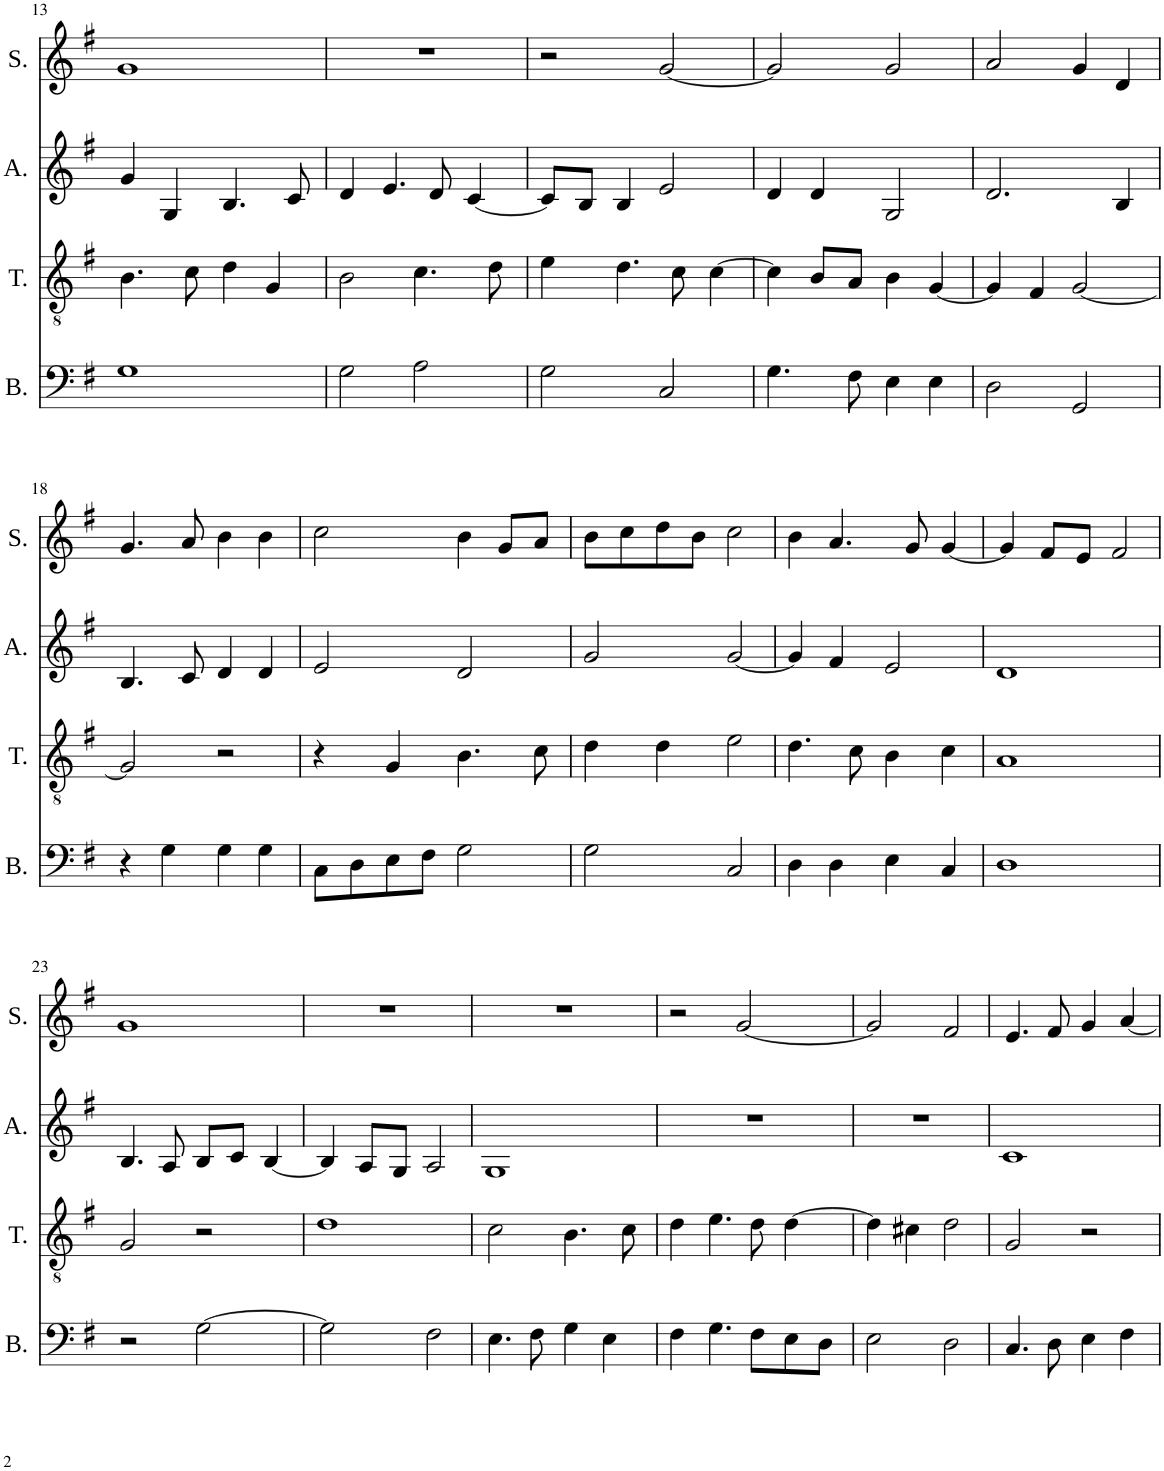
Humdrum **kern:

**kern	**kern	**kern	**kern
*part4	*part3	*part2	*part1
*staff4	*staff3	*staff2	*staff1
*I"Bass	*I"Tenor	*I"Alto	*I"Soprano
*I'B.	*I'T.	*I'A.	*I'S.
!!LO:PB:g=z
*clefF4	*clefGv2	*clefG2	*clefG2
*k[f#]	*k[f#]	*k[f#]	*k[f#]
*M4/4	*M4/4	*M4/4	*M4/4
=13	=13	=13	=13
1G	4.B\	4g/	1g
.	.	4G/	.
.	8c\	.	.
.	4d\	4.B/	.
.	4G/	.	.
.	.	8c/	.
=14	=14	=14	=14
2G\	2B\	4d/	1r
.	.	4.e/	.
2A\	4.c\	.	.
.	.	8d/	.
.	.	[4c/	.
.	8d\	.	.
=15	=15	=15	=15
2G\	4e\	8c/L]	2r
.	.	8B/J	.
.	4.d\	4B/	.
2C/	.	2e/	[2g/
.	8c\	.	.
.	[4c\	.	.
=16	=16	=16	=16
4.G\	4c\]	4d/	2g/]
.	8B/L	4d/	.
8F#\	8A/J	.	.
4E\	4B\	2G/	2g/
4E\	[4G/	.	.
=17	=17	=17	=17
2D\	4G/]	2.d/	2a/
.	4F#/	.	.
2GG/	[2G/	.	4g/
.	.	4B/	4d/
!!LO:LB:g=z
=18	=18	=18	=18
4r	2G/]	4.B/	4.g/
4G\	.	.	.
.	.	8c/	8a/
4G\	2r	4d/	4b\
4G\	.	4d/	4b\
=19	=19	=19	=19
8C\L	4r	2e/	2cc\
8D\	.	.	.
8E\	4G/	.	.
8F#\J	.	.	.
2G\	4.B\	2d/	4b\
.	.	.	8g/L
.	8c\	.	8a/J
=20	=20	=20	=20
2G\	4d\	2g/	8b\L
.	.	.	8cc\
.	4d\	.	8dd\
.	.	.	8b\J
2C/	2e\	[2g/	2cc\
=21	=21	=21	=21
4D\	4.d\	4g/]	4b\
4D\	.	4f#/	4.a/
.	8c\	.	.
4E\	4B\	2e/	.
.	.	.	8g/
4C/	4c\	.	[4g/
=22	=22	=22	=22
1D	1A	1d	4g/]
.	.	.	8f#/L
.	.	.	8e/J
.	.	.	2f#/
!!LO:LB:g=z
=23	=23	=23	=23
2r	2G/	4.B/	1g
.	.	8A/	.
[2G\	2r	8B/L	.
.	.	8c/J	.
.	.	[4B/	.
=24	=24	=24	=24
2G\]	1d	4B/]	1r
.	.	8A/L	.
.	.	8G/J	.
2F#\	.	2A/	.
=25	=25	=25	=25
4.E\	2c\	1G	1r
8F#\	.	.	.
4G\	4.B\	.	.
4E\	.	.	.
.	8c\	.	.
=26	=26	=26	=26
4F#\	4d\	1r	2r
4.G\	4.e\	.	.
.	.	.	[2g/
8F#\L	8d\	.	.
8E\	[4d\	.	.
8D\J	.	.	.
=27	=27	=27	=27
2E\	4d\]	1r	2g/]
.	4c#X\	.	.
2D\	2d\	.	2f#/
=28	=28	=28	=28
4.C/	2G/	1c	4.e/
8D\	.	.	8f#/
4E\	2r	.	4g/
4F#\	.	.	[4a/
=	=	=	=
*-	*-	*-	*-
